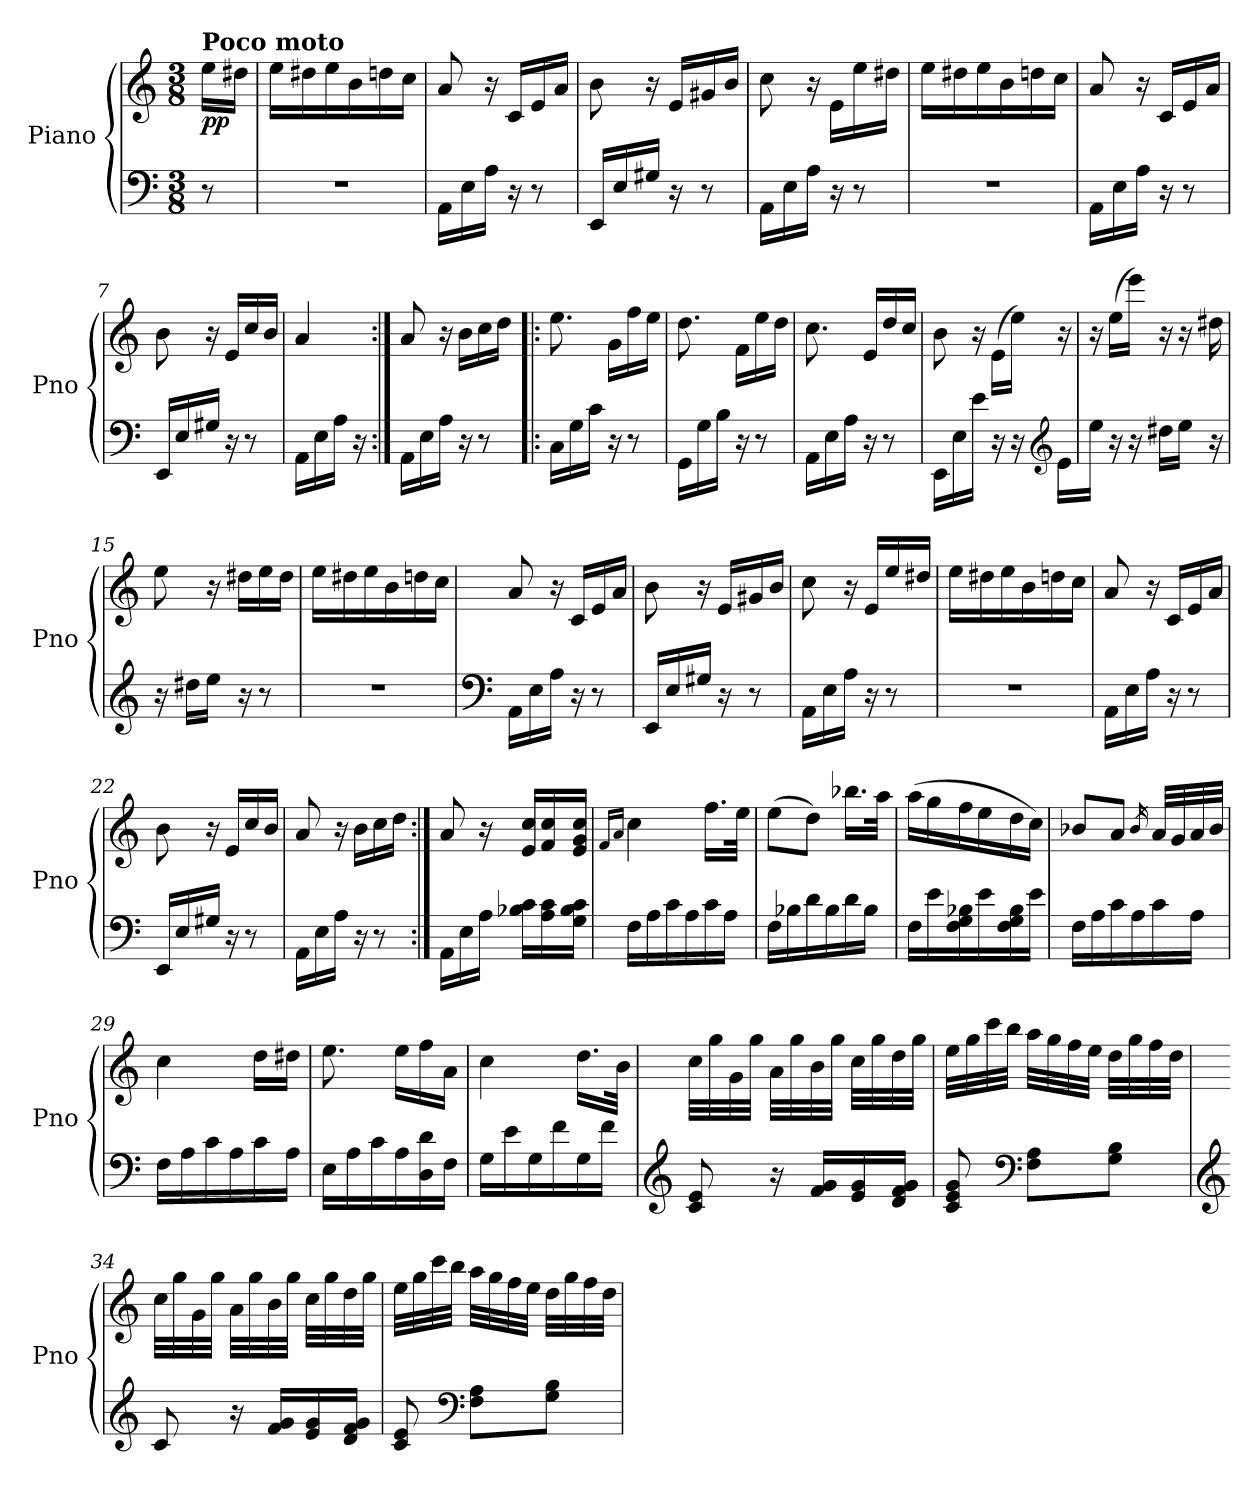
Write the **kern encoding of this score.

**kern	**kern	**dynam
*part1	*part1	*part1
*staff2	*staff1	*staff1/2
*I"Piano	*	*
*I'Pno	*	*
*clefF4	*clefG2	*
*k[]	*k[]	*
*M3/8	*M3/8	*
=	=	=
!	!LO:TX:a:B:t=Poco moto	!
!	!	!LO:DY:b
8r	16ee\LL	pp
.	16dd#X\JJ	.
=1	=1	=1
4.r	16ee\LL	.
.	16dd#X\	.
.	16ee\	.
.	16b\	.
.	16ddn\	.
.	16cc\JJ	.
=2	=2	=2
16AA\LL	8a/	.
16E\	.	.
16A\JJ	16r	.
16r	16c/LL	.
8r	16e/	.
.	16a/JJ	.
=3	=3	=3
16EE/LL	8b\	.
16E/	.	.
16G#X/JJ	16r	.
16r	16e/LL	.
8r	16g#X/	.
.	16b/JJ	.
=4	=4	=4
16AA\LL	8cc\	.
16E\	.	.
16A\JJ	16r	.
16r	16e\LL	.
8r	16ee\	.
.	16dd#X\JJ	.
=5	=5	=5
4.r	16ee\LL	.
.	16dd#X\	.
.	16ee\	.
.	16b\	.
.	16ddn\	.
.	16cc\JJ	.
=6	=6	=6
16AA\LL	8a/	.
16E\	.	.
16A\JJ	16r	.
16r	16c/LL	.
8r	16e/	.
.	16a/JJ	.
=7	=7	=7
16EE/LL	8b\	.
16E/	.	.
16G#X/JJ	16r	.
16r	16e/LL	.
8r	16cc/	.
.	16b/JJ	.
!!LO:LB:g=z
=8	=8	=8
16AA\LL	4a/	.
16E\	.	.
16A\JJ	.	.
16r	.	.
=9:|!	=9:|!	=9:|!
16AA\LL	8a/	.
16E\	.	.
16A\JJ	16r	.
16r	16b\LL	.
8r	16cc\	.
.	16dd\JJ	.
=10!|:	=10!|:	=10!|:
16C\LL	8.ee\	.
16G\	.	.
16c\JJ	.	.
16r	16g\LL	.
8r	16ff\	.
.	16ee\JJ	.
=11	=11	=11
16GG\LL	8.dd\	.
16G\	.	.
16B\JJ	.	.
16r	16f\LL	.
8r	16ee\	.
.	16dd\JJ	.
=12	=12	=12
16AA\LL	8.cc\	.
16E\	.	.
16A\JJ	.	.
16r	16e/LL	.
8r	16dd/	.
.	16cc/JJ	.
=13	=13	=13
16EE\LL	8b\	.
16E\	.	.
16e\JJ	16r	.
16r	(>16e\LL	.
16r	16ee\JJ)	.
*clefG2	*	*
16e\LL	16r	.
=14	=14	=14
16ee\JJ	16r	.
16r	(>16ee\LL	.
16r	16eee\JJ)	.
16dd#X\LL	16r	.
16ee\JJ	16r	.
16r	16dd#X\	.
=15	=15	=15
16r	8ee\	.
16dd#X\LL	.	.
16ee\JJ	16r	.
16r	16dd#X\LL	.
8r	16ee\	.
.	16dd#\JJ	.
!!LO:LB:g=z
=16	=16	=16
4.r	16ee\LL	.
.	16dd#X\	.
.	16ee\	.
.	16b\	.
.	16ddn\	.
.	16cc\JJ	.
=17	=17	=17
*clefF4	*	*
16AA\LL	8a/	.
16E\	.	.
16A\JJ	16r	.
16r	16c/LL	.
8r	16e/	.
.	16a/JJ	.
=18	=18	=18
16EE/LL	8b\	.
16E/	.	.
16G#X/JJ	16r	.
16r	16e/LL	.
8r	16g#X/	.
.	16b/JJ	.
=19	=19	=19
16AA\LL	8cc\	.
16E\	.	.
16A\JJ	16r	.
16r	16e/LL	.
8r	16ee/	.
.	16dd#X/JJ	.
=20	=20	=20
4.r	16ee\LL	.
.	16dd#X\	.
.	16ee\	.
.	16b\	.
.	16ddn\	.
.	16cc\JJ	.
=21	=21	=21
16AA\LL	8a/	.
16E\	.	.
16A\JJ	16r	.
16r	16c/LL	.
8r	16e/	.
.	16a/JJ	.
=22	=22	=22
16EE/LL	8b\	.
16E/	.	.
16G#X/JJ	16r	.
16r	16e/LL	.
8r	16cc/	.
.	16b/JJ	.
!!LO:LB:g=z
=23	=23	=23
16AA\LL	8a/	.
16E\	.	.
16A\JJ	16r	.
16r	16b\LL	.
8r	16cc\	.
.	16dd\JJ	.
=24:|!	=24:|!	=24:|!
16AA\LL	8a/	.
16E\	.	.
16A\JJ	16r	.
16B-X\ 16c\LL	16e/ 16cc/LL	.
16A\ 16c\	16f/ 16cc/	.
16G\ 16B-\ 16c\JJ	16e/ 16g/ 16cc/JJ	.
=25	=25	=25
.	16qf/LL	.
.	16qa/JJ	.
16F\LL	4cc\	.
16A\	.	.
16c\	.	.
16A\	.	.
16c\	16.ff\LL	.
16A\JJ	.	.
.	32ee\JJk	.
=26	=26	=26
16F\LL	(>8ee\L	.
16B-X\	.	.
16d\	8dd\J)	.
16B-\	.	.
16d\	16.bb-X\LL	.
16B-\JJ	.	.
.	32aa\JJk	.
=27	=27	=27
16F\LL	(>16aa\LL	.
16e\	16gg\	.
16F\ 16G\ 16B-X\	16ff\	.
16e\	16ee\	.
16F\ 16G\ 16B-\	16dd\	.
16e\JJ	16cc\JJ)	.
=28	=28	=28
16F\LL	8b-X/L	.
16A\	.	.
16c\	8a/J	.
16A\	.	.
.	16qb-/	.
16c\	32a/LLL	.
.	32g/	.
16A\JJ	32a/	.
.	32b-/JJJ	.
!!LO:LB:g=z
=29	=29	=29
16F\LL	4cc\	.
16A\	.	.
16c\	.	.
16A\	.	.
16c\	16dd\LL	.
16A\JJ	16dd#X\JJ	.
=30	=30	=30
16E\LL	8.ee\	.
16A\	.	.
16c\	.	.
16A\	16ee\LL	.
16D\ 16d\	16ff\	.
16F\JJ	16a\JJ	.
=31	=31	=31
16G\LL	4cc\	.
16e\	.	.
16G\	.	.
16f\	.	.
16G\	16.dd\LL	.
16f\JJ	.	.
.	32b\JJk	.
=32	=32	=32
*clefG2	*	*
8c/ 8e/	32cc\LLL	.
.	32gg\	.
.	32g\	.
.	32gg\JJJ	.
16r	32a\LLL	.
.	32gg\	.
16f/ 16g/LL	32b\	.
.	32gg\JJJ	.
16e/ 16g/	32cc\LLL	.
.	32gg\	.
16d/ 16f/ 16g/JJ	32dd\	.
.	32gg\JJJ	.
=33	=33	=33
8c/ 8e/ 8g/	32ee\LLL	.
.	32gg\	.
.	32ccc\	.
.	32bb\JJJ	.
*clefF4	*	*
8F\ 8A\L	32aa\LLL	.
.	32gg\	.
.	32ff\	.
.	32ee\JJJ	.
8G\ 8B\J	32dd\LLL	.
.	32gg\	.
.	32ff\	.
.	32dd\JJJ	.
=34	=34	=34
*clefG2	*	*
8c/	32cc\LLL	.
.	32gg\	.
.	32g\	.
.	32gg\JJJ	.
16r	32a\LLL	.
.	32gg\	.
16f/ 16g/LL	32b\	.
.	32gg\JJJ	.
16e/ 16g/	32cc\LLL	.
.	32gg\	.
16d/ 16f/ 16g/JJ	32dd\	.
.	32gg\JJJ	.
!!LO:PB:g=z
=35	=35	=35
8c/ 8e/	32ee\LLL	.
.	32gg\	.
.	32ccc\	.
.	32bb\JJJ	.
*clefF4	*	*
8F\ 8A\L	32aa\LLL	.
.	32gg\	.
.	32ff\	.
.	32ee\JJJ	.
8G\ 8B\J	32dd\LLL	.
.	32gg\	.
.	32ff\	.
.	32dd\JJJ	.
=	=	=
*-	*-	*-
